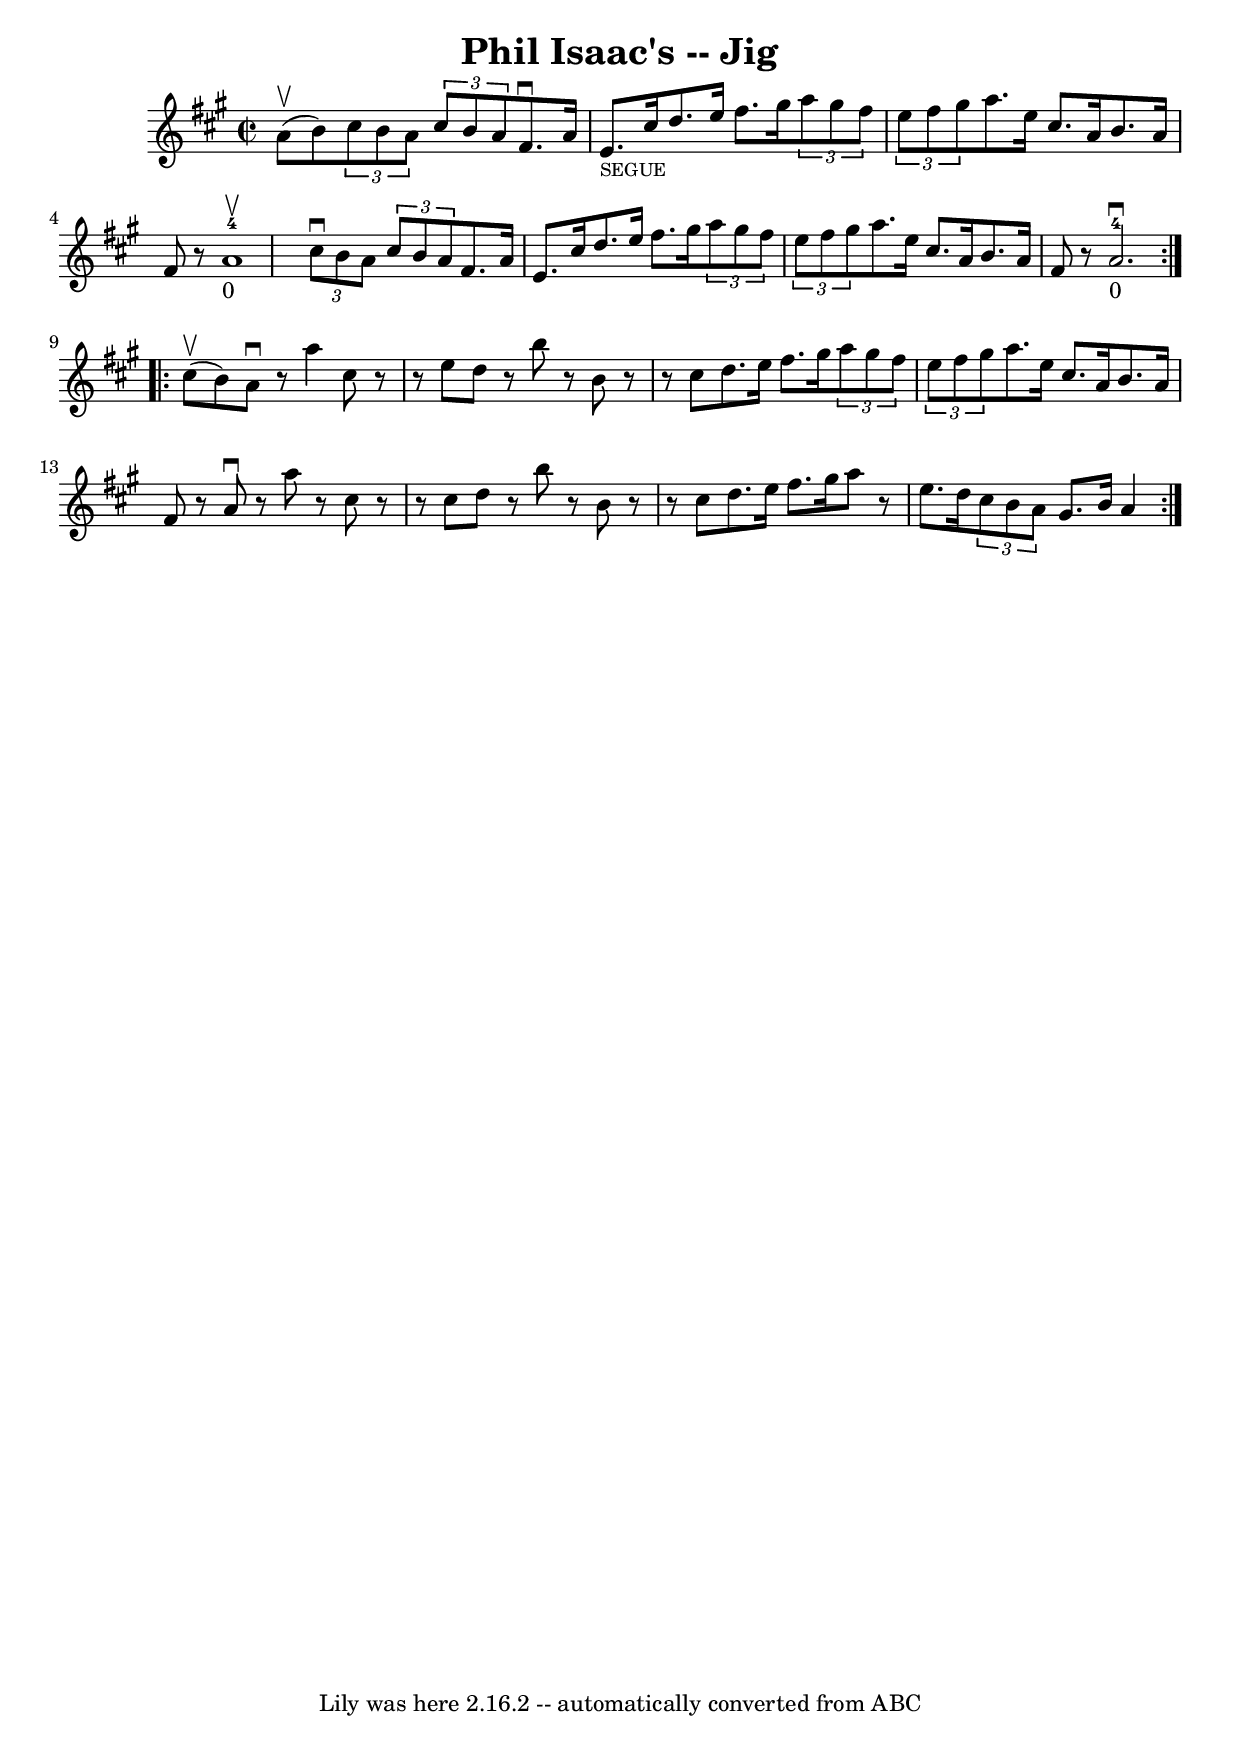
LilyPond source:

\version "2.16.2"
\include "Mammoth.ily"
\header {
  %% book = "Ryan's Mammoth Collection"
  crossRefNumber = "1"
  footnotes = "\\\\112 628"
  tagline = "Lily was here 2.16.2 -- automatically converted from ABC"
  title = "Phil Isaac's -- Jig"

}
voicedefault =  {



  \repeat volta 2 {

    \override Staff.TimeSignature #'style = #'C
    \time 2/2 
    \key a \major
    a'8^\upbow(b'8) |
    \times 2/3 {   
      cis''8 b'8 a'8  
    }   \times 2/3 { cis''8 b'8 a'8  
		   } fis'8. ^\downbow a'16 e'8._\segue cis''16    |
    d''8. e''16    
    fis''8. gis''16    \times 2/3 { a''8 gis''8 fis''8  
				  }   \times 2/3 { 
				    e''8 fis''8 gis''8  
				  }   |
    a''8. e''16 cis''8.    
    a'16 b'8. a'16 fis'8    r8   |
    a'1_"0"-4^\upbow   
    |
    \times 2/3 { cis''8^\downbow b'8 a'8  
	       }   \times 2/3 {   
		 cis''8 b'8 a'8) 
	       } fis'8. a'16 e'8. cis''16    |
    
    d''8. e''16 fis''8. gis''16    \times 2/3 { a''8 gis''8 fis''8 
						
					      }   \times 2/3 { e''8 fis''8 gis''8  
							     }   |
    a''8. e''16   
    cis''8. a'16 b'8. a'16 fis'8    r8   |
    a'2. 
    _"0"-4^\downbow   
  }     
  \repeat volta 2 {
    cis''8^\upbow(b'8) 
    |
    a'8^\downbow   r8 a''4 cis''8    r8   r8 e''8    |
    
    d''8    r8 b''8    r8 b'8    r8   r8 cis''8    |
    d''8. e''16    
    fis''8. gis''16    \times 2/3 { a''8 gis''8 fis''8  
				  }   \times 2/3 { 
				    e''8 fis''8 gis''8  
				  }   |
    a''8. e''16 cis''8. a'16    
    b'8. a'16 fis'8    r8   |
    a'8^\downbow   r8 a''8    r8   
    cis''8    r8   r8 cis''8    |
    d''8    r8 b''8    r8 b'8    r8   r8 
    cis''8    |
    d''8. e''16 fis''8. gis''16 a''8    r8 e''8.   
    d''16    |
    \times 2/3 { cis''8 b'8 a'8  
	       } gis'8. b'16    
    a'4  
  }   

}

\score{
  <<

    \context Staff="default"
    {
      \voicedefault 
      
    }

  >>
  \layout {
    
  }
  \midi {
  }

}
